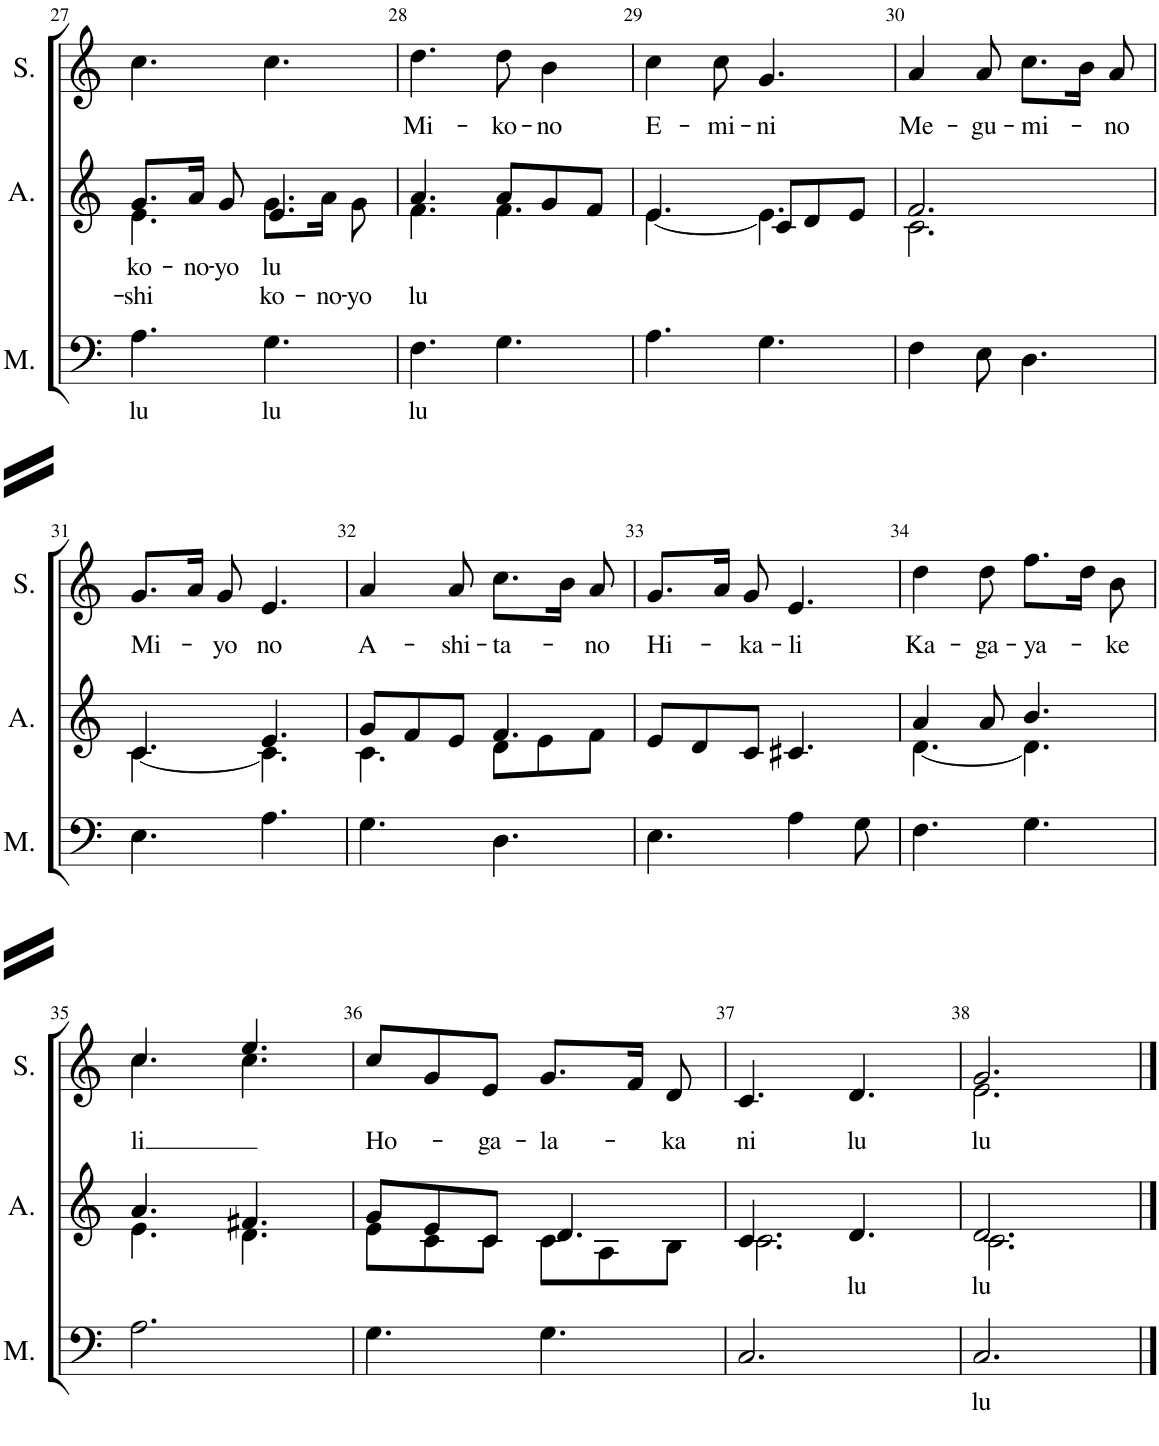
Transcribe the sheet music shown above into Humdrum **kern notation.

**kern	**text	**kern	**text	**text	**kern	**text
*part3	*part3	*part2	*part2	*part2	*part1	*part1
*staff3	*staff3	*staff2	*staff2	*staff2	*staff1	*staff1
*I"Men	*	*I"Alto	*	*	*I"Soprano	*
*I'M.	*	*I'A.	*	*	*I'S.	*
!!LO:PB:g=z
*clefF4	*	*clefG2	*	*	*clefG2	*
*	*	*Trd1c2	*	*	*	*
*k[]	*	*k[]	*	*	*k[]	*
*M6/8	*	*M6/8	*	*	*M6/8	*
=27	=27	=27	=27	=27	=27	=27
!	!LO:LY:b	!	!LO:LY:b	!	!	!
*	*	*^	*	*	*	*
!	!	!	!	!	!LO:LY:b	!	!
4.A\	lu	8.g/L	4.e\	.	-shi	4.cc\	.
!	!	!	!	!LO:LY:b	!	!	!
.	.	16a/Jk	.	-no-	.	.	.
!	!	!	!	!LO:LY:b	!	!	!
.	.	8g/	.	-yo	.	.	.
!	!LO:LY:b	!	!	!LO:LY:b	!	!	!
!	!	!	!	!	!LO:LY:b	!	!
4.G\	lu	4.e/	8.g\L	.	ko-	4.cc\	.
!	!	!	!	!	!LO:LY:b	!	!
.	.	.	16a\Jk	.	-no-	.	.
!	!	!	!	!	!LO:LY:b	!	!
.	.	.	8g\	.	-yo	.	.
=28	=28	=28	=28	=28	=28	=28	=28
!	!LO:LY:b	!	!	!	!LO:LY:b	!	!LO:LY:b
4.F\	lu	4.a/	4.f\	.	lu	4.dd\	Mi-
!	!	!	!	!	!	!	!LO:LY:b
4.G\	.	8a/L	4.f\	.	.	8dd\	-ko-
!	!	!	!	!	!	!	!LO:LY:b
.	.	8g/	.	.	.	4b\	-no
.	.	8f/J	.	.	.	.	.
=29	=29	=29	=29	=29	=29	=29	=29
!	!	!	!	!	!	!	!LO:LY:b
4.A\	.	4.e/	[4.e\	.	.	4cc\	E-
!	!	!	!	!	!	!	!LO:LY:b
.	.	.	.	.	.	8cc\	-mi-
!	!	!	!	!	!	!	!LO:LY:b
4.G\	.	8c/L	4.e\]	.	.	4.g/	-ni
.	.	8d/	.	.	.	.	.
.	.	8e/J	.	.	.	.	.
=30	=30	=30	=30	=30	=30	=30	=30
!	!	!	!	!	!	!	!LO:LY:b
4F\	.	2.f/	2.c\	.	.	4a/	Me-
!	!	!	!	!	!	!	!LO:LY:b
8E\	.	.	.	.	.	8a/	-gu-
!	!	!	!	!	!	!	!LO:LY:b
4.D\	.	.	.	.	.	8.cc\L	-mi-
.	.	.	.	.	.	16b\Jk	.
!	!	!	!	!	!	!	!LO:LY:b
.	.	.	.	.	.	8a/	-no
!!LO:LB:g=z
=31	=31	=31	=31	=31	=31	=31	=31
!	!	!	!	!	!	!	!LO:LY:b
4.E\	.	4.c/	[4.c\	.	.	8.g/L	Mi-
.	.	.	.	.	.	16a/Jk	.
!	!	!	!	!	!	!	!LO:LY:b
.	.	.	.	.	.	8g/	-yo
!	!	!	!	!	!	!	!LO:LY:b
4.A\	.	4.e/	4.c\]	.	.	4.e/	no
=32	=32	=32	=32	=32	=32	=32	=32
!	!	!	!	!	!	!	!LO:LY:b
4.G\	.	8g/L	4.c\	.	.	4a/	A-
.	.	8f/	.	.	.	.	.
!	!	!	!	!	!	!	!LO:LY:b
.	.	8e/J	.	.	.	8a/	-shi-
!	!	!	!	!	!	!	!LO:LY:b
4.D\	.	4.f/	8d\L	.	.	8.cc\L	-ta-
.	.	.	8e\	.	.	.	.
.	.	.	.	.	.	16b\Jk	.
!	!	!	!	!	!	!	!LO:LY:b
.	.	.	8f\J	.	.	8a/	-no
=33	=33	=33	=33	=33	=33	=33	=33
!	!	!	!	!	!	!	!LO:LY:b
*	*	*v	*v	*	*	*	*
4.E\	.	8e/L	.	.	8.g/L	Hi-
.	.	8d/	.	.	.	.
.	.	.	.	.	16a/Jk	.
!	!	!	!	!	!	!LO:LY:b
.	.	8c/J	.	.	8g/	-ka-
!	!	!	!	!	!	!LO:LY:b
4A\	.	4.c#X/	.	.	4.e/	-li
8G\	.	.	.	.	.	.
=34	=34	=34	=34	=34	=34	=34
*	*	*^	*	*	*	*
!	!	!	!	!	!	!	!LO:LY:b
4.F\	.	4a/	[4.d\	.	.	4dd\	Ka-
!	!	!	!	!	!	!	!LO:LY:b
.	.	8a/	.	.	.	8dd\	-ga-
!	!	!	!	!	!	!	!LO:LY:b
4.G\	.	4.b/	4.d\]	.	.	8.ff\L	-ya-
.	.	.	.	.	.	16dd\Jk	.
!	!	!	!	!	!	!	!LO:LY:b
.	.	.	.	.	.	8b\	-ke
!!LO:LB:g=z
=35	=35	=35	=35	=35	=35	=35	=35
!	!	!	!	!	!	!	!LO:LY:b
*	*	*	*	*	*	*^	*
2.A\	.	4.a/	4.e\	.	.	4.cc/	4.cc\	li
.	.	4.f#X/	4.d\	.	.	4.ee/	4.cc\	.
=36	=36	=36	=36	=36	=36	=36	=36	=36
!	!	!	!	!	!	!	!	!LO:LY:b
*	*	*	*	*	*	*v	*v	*
4.G\	.	8g/L	8e\L	.	.	8cc/L	Ho-
.	.	8e/	8c\	.	.	8g/	.
!	!	!	!	!	!	!	!LO:LY:b
.	.	8c/J	8c\J	.	.	8e/J	-ga-
!	!	!	!	!	!	!	!LO:LY:b
4.G\	.	4.d/	8c\L	.	.	8.g/L	-la-
.	.	.	8A\	.	.	.	.
.	.	.	.	.	.	16f/Jk	.
!	!	!	!	!	!	!	!LO:LY:b
.	.	.	8B\J	.	.	8d/	-ka
=37	=37	=37	=37	=37	=37	=37	=37
!	!	!	!	!	!	!	!LO:LY:b
2.C/	.	4.c/	2.c\	.	.	4.c/	ni
!	!	!	!	!LO:LY:b	!	!	!LO:LY:b
.	.	4.d/	.	lu	.	4.d/	lu
=38	=38	=38	=38	=38	=38	=38	=38
!	!LO:LY:b	!	!	!LO:LY:b	!	!	!LO:LY:b
*	*	*	*	*	*	*^	*
2.C/	lu	2.d/	2.c\	lu	.	2.g/	2.e\	lu
*	*	*v	*v	*	*	*	*	*
*	*	*	*	*	*v	*v	*
==	==	==	==	==	==	==
*-	*-	*-	*-	*-	*-	*-
